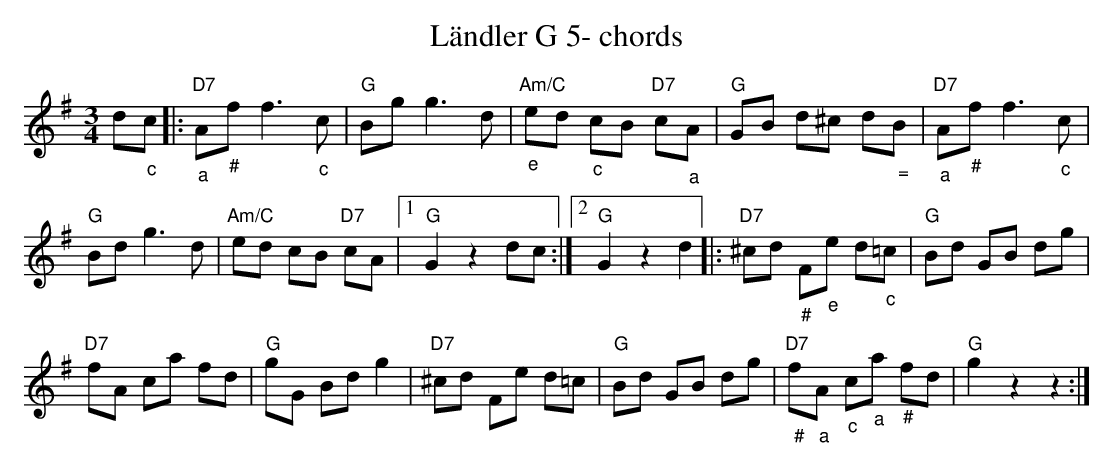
X:1
T:L\"andler G 5- chords
M:3/4
L:1/8
K:Gmaj%%MIDI gchordon
d"_c"c |: "D7""_a"A"_#"f f3"_c"c | "G"Bgg3d | "Am/C""_e"ed "_c"cB "D7"c"_a"A | "G"GB d^c d"_ ="B | "D7""_a"A"_#"f f3"_c"c |
"G"Bdg3d | "Am/C"ed cB "D7"cA |1 "G"G2z2dc :|2 "G"G2z2d2 |: "D7"^cd "_#"F"_e"e d"_c"=c | "G"Bd GB dg |
"D7"fA ca fd | "G"gG Bdg2 | "D7"^cd Fe d=c | "G"Bd GB dg | "D7""_ #"f"_a"A "_c"c"_a"a "_#"fd | "G"g2z2z2 :|
